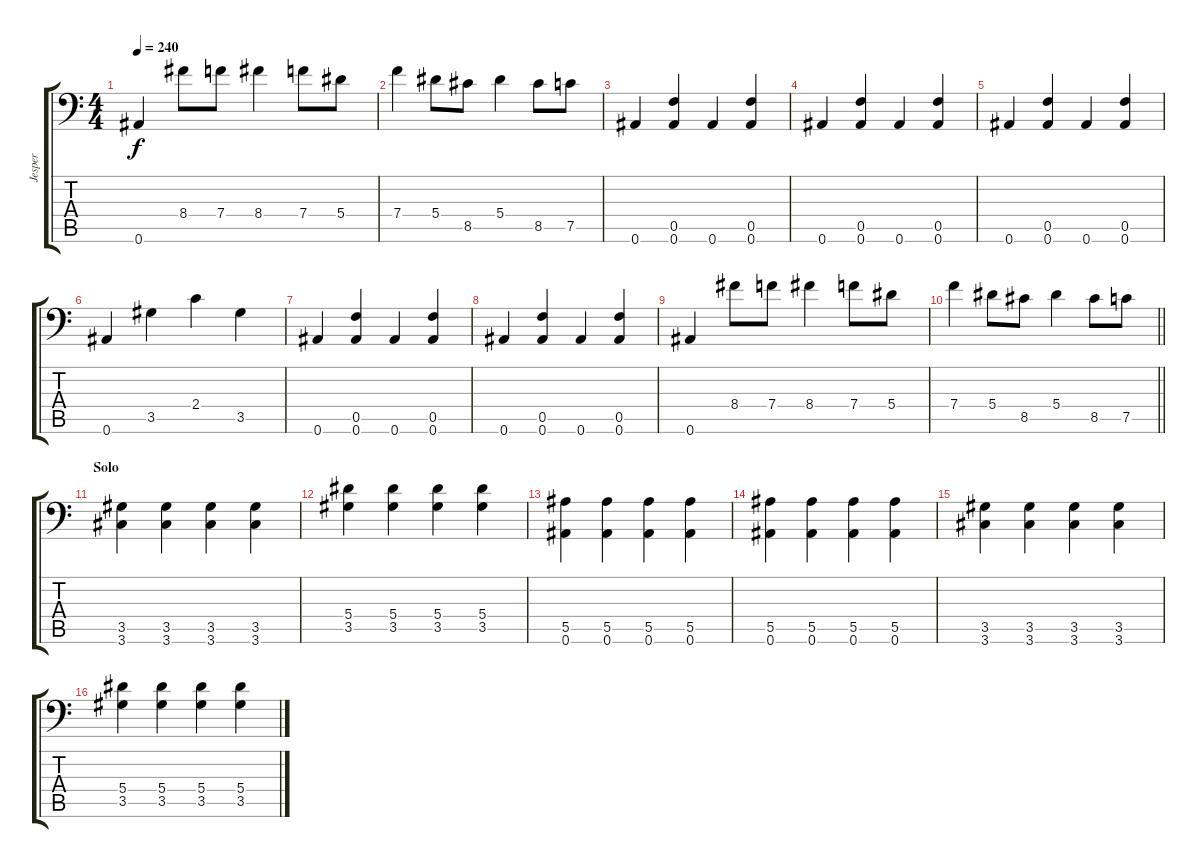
\track ("Jesper" "Jesper") {instrument distortionguitar}
\staff {score tabs}
\tuning (C4 G3 Eb3 Bb2 F2 Bb1) {hide}
\ts (4 4)
\tempo 240
\clef f4
\ks c
0.6.4{dy f} 8.4.8 7.4.8 8.4.4 7.4.8 5.4.8 |
7.4.4 5.4.8 8.5.8 5.4.4 8.5.8 7.5.8 |
0.6.4 (0.5 0.6).4 0.6.4 (0.5 0.6).4 |
0.6.4 (0.5 0.6).4 0.6.4 (0.5 0.6).4 |
0.6.4 (0.5 0.6).4 0.6.4 (0.5 0.6).4 |
0.6.4 3.5.4 2.4.4 3.5.4 |
0.6.4 (0.5 0.6).4 0.6.4 (0.5 0.6).4 |
0.6.4 (0.5 0.6).4 0.6.4 (0.5 0.6).4 |
0.6.4 8.4.8 7.4.8 8.4.4 7.4.8 5.4.8 |
\barLineRight lightlight
7.4.4 5.4.8 8.5.8 5.4.4 8.5.8 7.5.8 |
\section ("" "Solo")
(3.5 3.6).4 (3.5 3.6).4 (3.5 3.6).4 (3.5 3.6).4 |
(5.4 3.5).4 (5.4 3.5).4 (5.4 3.5).4 (5.4 3.5).4 |
(5.5 0.6).4 (5.5 0.6).4 (5.5 0.6).4 (5.5 0.6).4 |
(5.5 0.6).4 (5.5 0.6).4 (5.5 0.6).4 (5.5 0.6).4 |
(3.5 3.6).4 (3.5 3.6).4 (3.5 3.6).4 (3.5 3.6).4 |
(5.4 3.5).4 (5.4 3.5).4 (5.4 3.5).4 (5.4 3.5).4
